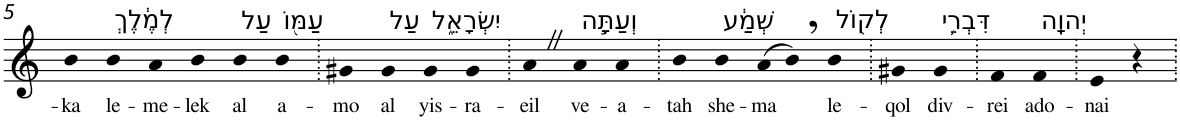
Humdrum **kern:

**kern	**text
*part1	*part1
*staff1	*staff1
*I"Piano	*
*I'Pno	*
!!LO:PB:g=z
*clefG2	*
*k[]	*
=5	=5
!	!LO:LY:b
4b	-ka
!LO:TX:a:t=לְמֶ֔לֶךְ	!
!	!LO:LY:b
4b	le-
!	!LO:LY:b
4a	-me-
!	!LO:LY:b
4b	-lek
!LO:TX:a:t=עַל	!
!	!LO:LY:b
4b	al
!LO:TX:a:t=עַמּ֖וֹ	!
!	!LO:LY:b
4b	a-
=6.	=6.
!	!LO:LY:b
4g#X	-mo
!LO:TX:a:t=עַל	!
!	!LO:LY:b
4g#	al
!LO:TX:a:t=יִשְׂרָאֵ֑ל	!
!	!LO:LY:b
4g#	yis-
!	!LO:LY:b
4g#	-ra-
=7.	=7.
!	!LO:LY:b
4aZ	-eil
!LO:TX:a:t=וְעַתָּ֣ה	!
!	!LO:LY:b
4a	ve-
!	!LO:LY:b
4a	-a-
=8.	=8.
!	!LO:LY:b
4b	-tah
!LO:TX:a:t=שְׁמַ֔ע	!
!	!LO:LY:b
4b	she-
!	!LO:LY:b
(>8a	-ma
8b,)	.
!LO:TX:a:t=לְק֖וֹל	!
!	!LO:LY:b
4b	le-
=9.	=9.
!	!LO:LY:b
4g#X	-qol
!LO:TX:a:t=דִּבְרֵ֥י	!
!	!LO:LY:b
4g#	div-
=10.	=10.
!	!LO:LY:b
4f	-rei
!LO:TX:a:t=יְהוָֽה	!
!	!LO:LY:b
4f	ado-
=11.	=11.
!	!LO:LY:b
4e	-nai
4r	.
=.	=.
*-	*-
